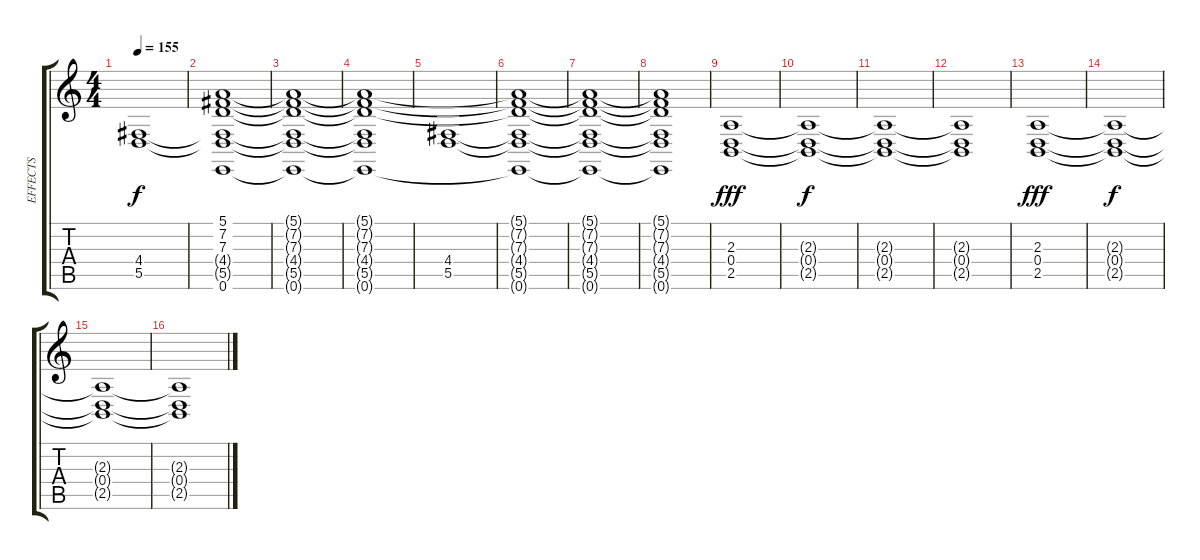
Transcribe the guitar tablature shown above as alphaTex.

\track ("EFFECTS" "EFFECTS") {instrument fx6goblins}
\staff {score tabs}
\tuning (E4 B3 G3 D3 A2 E2) {hide}
\ts (4 4)
\tempo 155
\clef g2
\ks c
(4.4 5.5).1{dy f} |
(5.1{t} 7.2{t} 7.3{t} 4.4{t} 5.5{t} 0.6{t}).1 |
(5.1{t} 7.2{t} 7.3{t} 4.4{t} 5.5{t} 0.6{t}).1 |
(5.1{t} 7.2{t} 7.3{t} 4.4{t} 5.5{t} 0.6{t}).1 |
(4.4 5.5).1 |
(5.1{t} 7.2{t} 7.3{t} 4.4{t} 5.5{t} 0.6{t}).1 |
(5.1{t} 7.2{t} 7.3{t} 4.4{t} 5.5{t} 0.6{t}).1 |
(5.1{t} 7.2{t} 7.3{t} 4.4{t} 5.5{t} 0.6{t}).1 |
(2.3 0.4 2.5).1{dy fff balance 5} |
(2.3{t} 0.4{t} 2.5{t}).1{dy f} |
(2.3{t} 0.4{t} 2.5{t}).1 |
(2.3{t} 0.4{t} 2.5{t}).1 |
(2.3 0.4 2.5).1{dy fff balance 8} |
(2.3{t} 0.4{t} 2.5{t}).1{dy f} |
(2.3{t} 0.4{t} 2.5{t}).1 |
(2.3{t} 0.4{t} 2.5{t}).1
